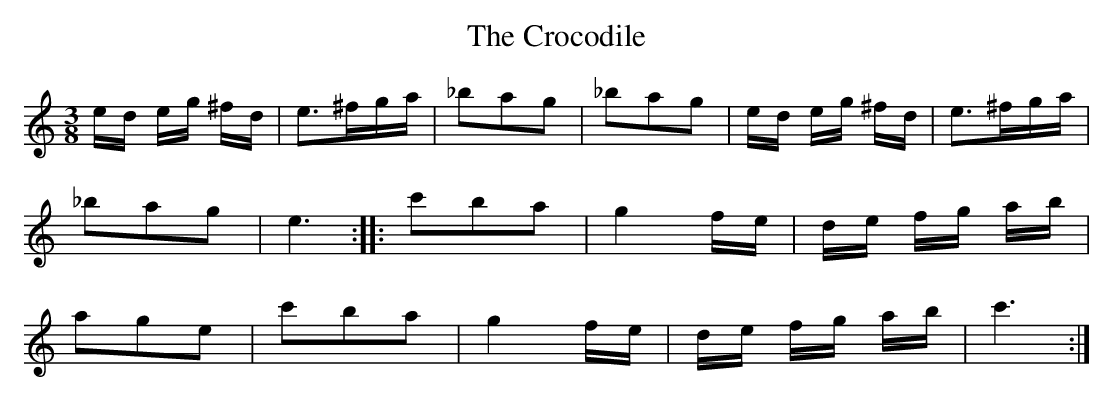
X:1
T:The Crocodile
M:3/8
L:1/16
K:C
ed eg ^fd | e3^fga | _b2a2g2 | _b2a2g2 | ed eg ^fd | e3^fga |
_b2a2g2 | e6 :: c'2b2a2 | g4fe | de fg ab |
a2g2e2 | c'2b2a2 | g4fe | de fg ab | c'6 :|
